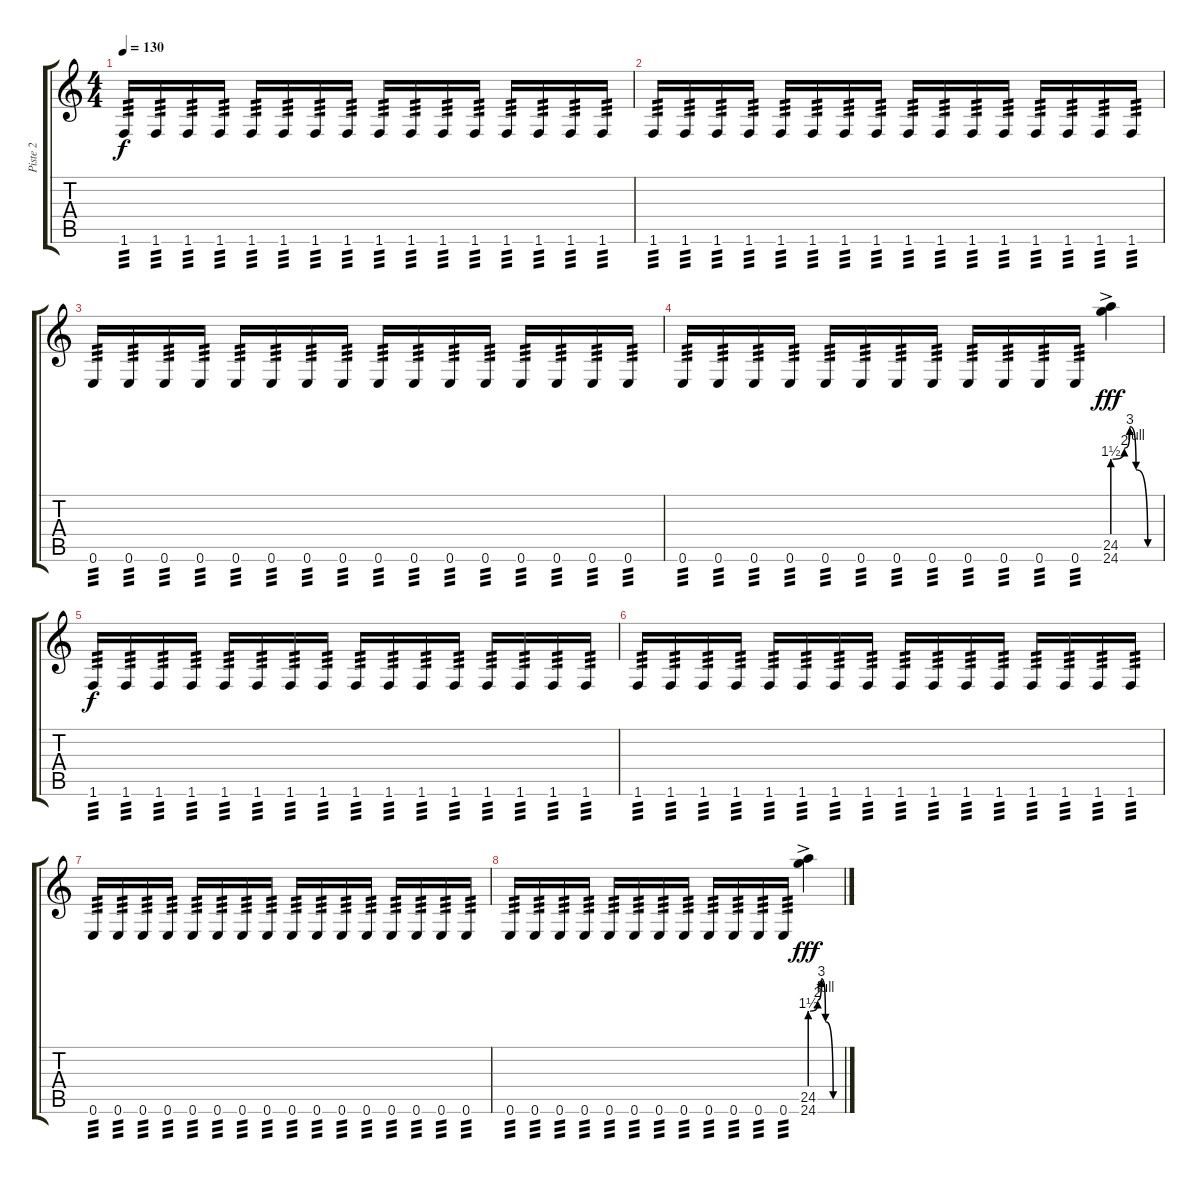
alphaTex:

\track ("Piste 2" "Piste 2") {instrument electricbasspick}
\staff {score tabs}
\tuning (E4 B3 G3 D3 A2 E2) {hide}
\ts (4 4)
\tempo 130
\clef g2
\ks c
1.6.16{tp 3 dy f} 1.6.16{tp 3} 1.6.16{tp 3} 1.6.16{tp 3} 1.6.16{tp 3} 1.6.16{tp 3} 1.6.16{tp 3} 1.6.16{tp 3} 1.6.16{tp 3} 1.6.16{tp 3} 1.6.16{tp 3} 1.6.16{tp 3} 1.6.16{tp 3} 1.6.16{tp 3} 1.6.16{tp 3} 1.6.16{tp 3} |
1.6.16{tp 3} 1.6.16{tp 3} 1.6.16{tp 3} 1.6.16{tp 3} 1.6.16{tp 3} 1.6.16{tp 3} 1.6.16{tp 3} 1.6.16{tp 3} 1.6.16{tp 3} 1.6.16{tp 3} 1.6.16{tp 3} 1.6.16{tp 3} 1.6.16{tp 3} 1.6.16{tp 3} 1.6.16{tp 3} 1.6.16{tp 3} |
0.6.16{tp 3} 0.6.16{tp 3} 0.6.16{tp 3} 0.6.16{tp 3} 0.6.16{tp 3} 0.6.16{tp 3} 0.6.16{tp 3} 0.6.16{tp 3} 0.6.16{tp 3} 0.6.16{tp 3} 0.6.16{tp 3} 0.6.16{tp 3} 0.6.16{tp 3} 0.6.16{tp 3} 0.6.16{tp 3} 0.6.16{tp 3} |
0.6.16{tp 3} 0.6.16{tp 3} 0.6.16{tp 3} 0.6.16{tp 3} 0.6.16{tp 3} 0.6.16{tp 3} 0.6.16{tp 3} 0.6.16{tp 3} 0.6.16{tp 3} 0.6.16{tp 3} 0.6.16{tp 3} 0.6.16{tp 3} (24.5 24.6{be (custom 0 6 15 8 22 12 30 4 45 0 60 0) ac}).4{dy fff} |
1.6.16{tp 3 dy f} 1.6.16{tp 3} 1.6.16{tp 3} 1.6.16{tp 3} 1.6.16{tp 3} 1.6.16{tp 3} 1.6.16{tp 3} 1.6.16{tp 3} 1.6.16{tp 3} 1.6.16{tp 3} 1.6.16{tp 3} 1.6.16{tp 3} 1.6.16{tp 3} 1.6.16{tp 3} 1.6.16{tp 3} 1.6.16{tp 3} |
1.6.16{tp 3} 1.6.16{tp 3} 1.6.16{tp 3} 1.6.16{tp 3} 1.6.16{tp 3} 1.6.16{tp 3} 1.6.16{tp 3} 1.6.16{tp 3} 1.6.16{tp 3} 1.6.16{tp 3} 1.6.16{tp 3} 1.6.16{tp 3} 1.6.16{tp 3} 1.6.16{tp 3} 1.6.16{tp 3} 1.6.16{tp 3} |
0.6.16{tp 3} 0.6.16{tp 3} 0.6.16{tp 3} 0.6.16{tp 3} 0.6.16{tp 3} 0.6.16{tp 3} 0.6.16{tp 3} 0.6.16{tp 3} 0.6.16{tp 3} 0.6.16{tp 3} 0.6.16{tp 3} 0.6.16{tp 3} 0.6.16{tp 3} 0.6.16{tp 3} 0.6.16{tp 3} 0.6.16{tp 3} |
0.6.16{tp 3} 0.6.16{tp 3} 0.6.16{tp 3} 0.6.16{tp 3} 0.6.16{tp 3} 0.6.16{tp 3} 0.6.16{tp 3} 0.6.16{tp 3} 0.6.16{tp 3} 0.6.16{tp 3} 0.6.16{tp 3} 0.6.16{tp 3} (24.5 24.6{be (custom 0 6 15 8 22 12 30 4 45 0 60 0) ac}).4{dy fff}
